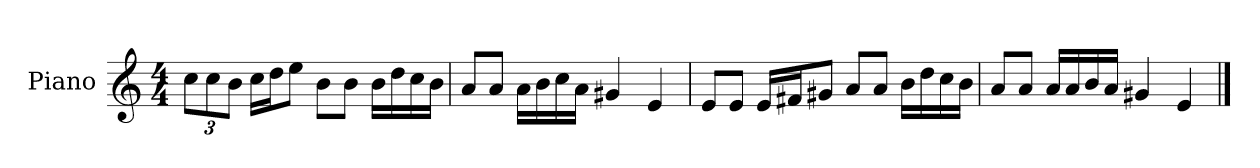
**kern
*part1
*staff1
*I"Piano
*I'P-no
*clefG2
*k[]
*M4/4
*MM90
*Xbrackettup
=1
12cc\L
12cc\
12b\J
16cc\LL
16dd\J
8ee\J
8b\L
8b\J
16b\LL
16dd\
16cc\
16b\JJ
=2
8a/L
8a/J
16a\LL
16b\
16cc\
16a\JJ
4g#X/
4e/
=3
8e/L
8e/J
16e/LL
16f#X/J
8g#X/J
8a/L
8a/J
16b\LL
16dd\
16cc\
16b\JJ
=4
8a/L
8a/J
16a/LL
16a/
16b/
16a/JJ
4g#X/
4e/
==
*-
